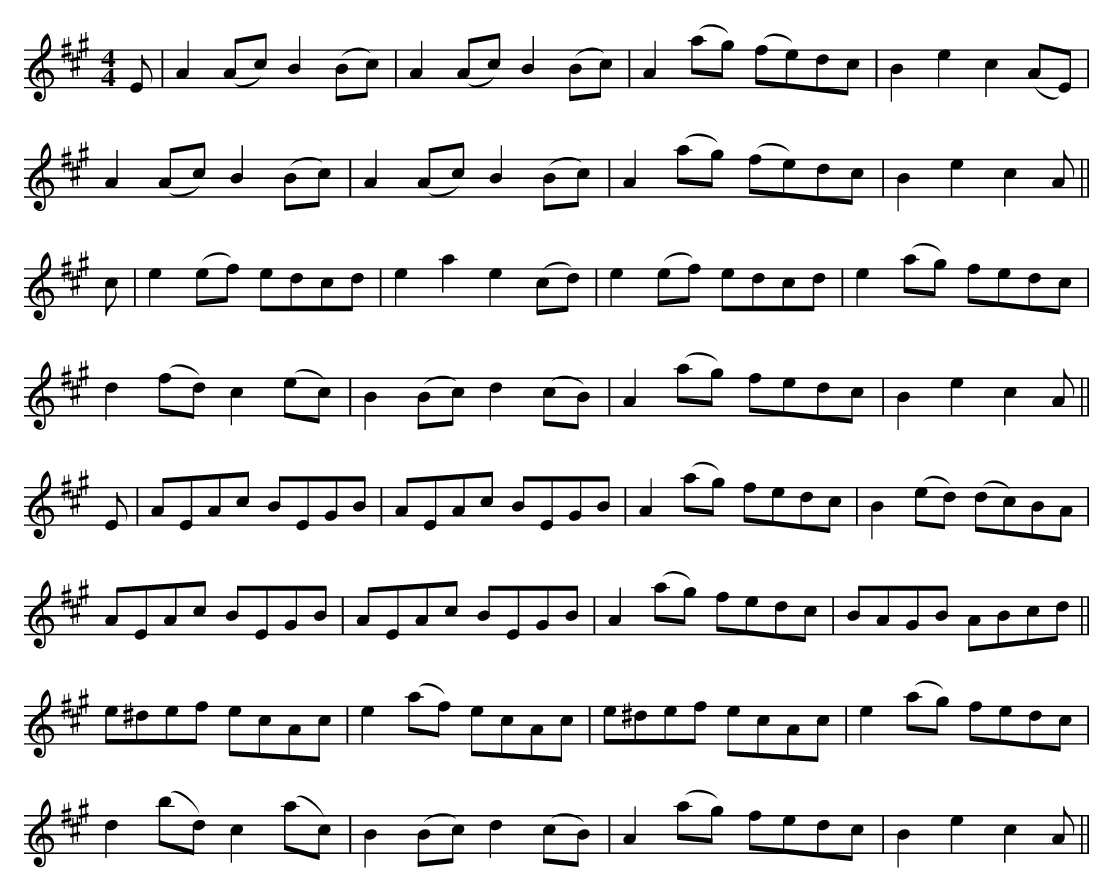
X:1
M:4/4
K:A
E|A2(Ac) B2(Bc)|A2(Ac) B2(Bc)|A2 (ag) (fe)dc|B2e2c2 (AE)|
A2(Ac) B2(Bc)|A2(Ac) B2(Bc)|A2(ag) (fe)dc|B2e2c2A||
c|e2 (ef) edcd|e2a2e2 (cd)|e2(ef) edcd|e2 (ag) fedc|
d2(fd) c2(ec)|B2(Bc) d2(cB)|A2(ag) fedc|B2e2c2A||
E|AEAc BEGB|AEAc BEGB|A2(ag) fedc|B2(ed) (dc)BA|
AEAc BEGB|AEAc BEGB|A2(ag) fedc|BAGB ABcd||
e^def ecAc|e2(af) ecAc|e^def ecAc|e2(ag) fedc|
d2(bd) c2(ac)|B2(Bc) d2(cB)|A2(ag) fedc|B2e2c2A||
